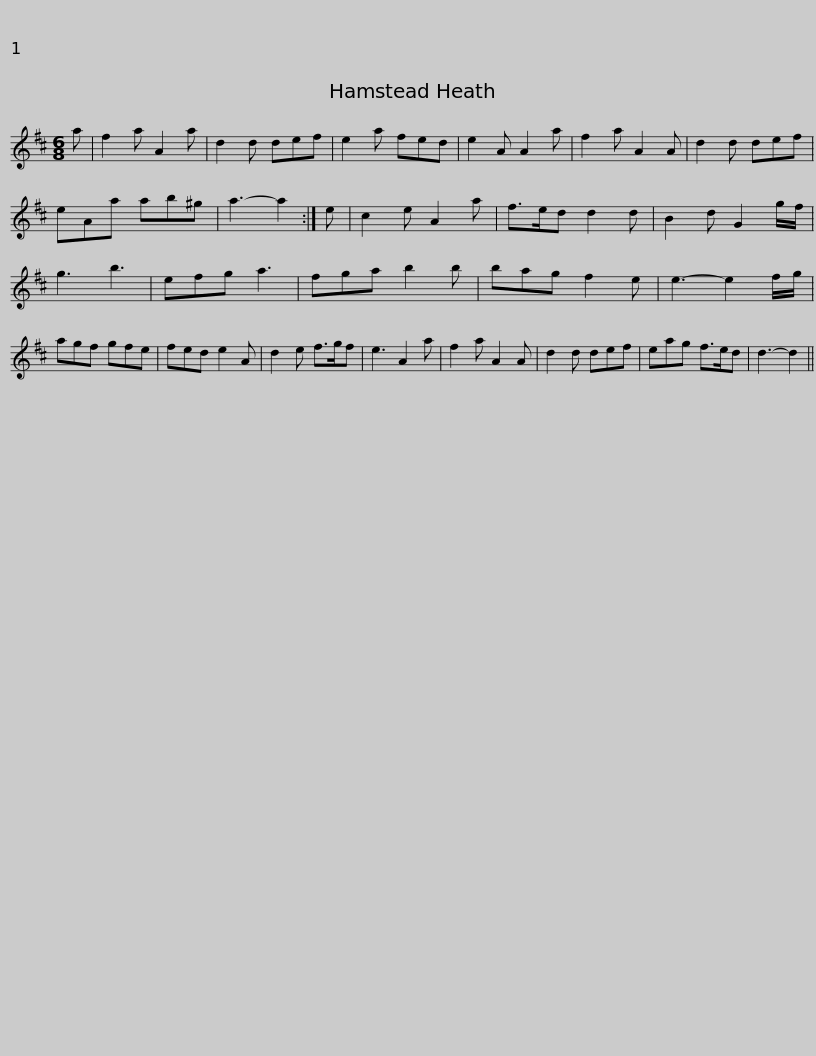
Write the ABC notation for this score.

X:1
L:1/8
M:6/8
I:linebreak $
K:D
V:1 treble
V:1
 a | f2 a A2 a | d2 d def | e2 a fed | e2 A A2 a | %5
 f2 a A2 A | d2 d def | eAa ab^g | a3- a2 :| e |$ %10
 c2 e A2 a | f>ed d2 d | B2 d G2 g/f/ | g3 b3 | efg a3 | %15
 fga b2 b | bag f2 e | e3- e2 f/g/ |$ agf gfe | fed e2 A | %20
 d2 e f>gf | e3 A2 a | f2 a A2 A | d2 d def | eag f>ed | %25
 d3- d2 || %26
